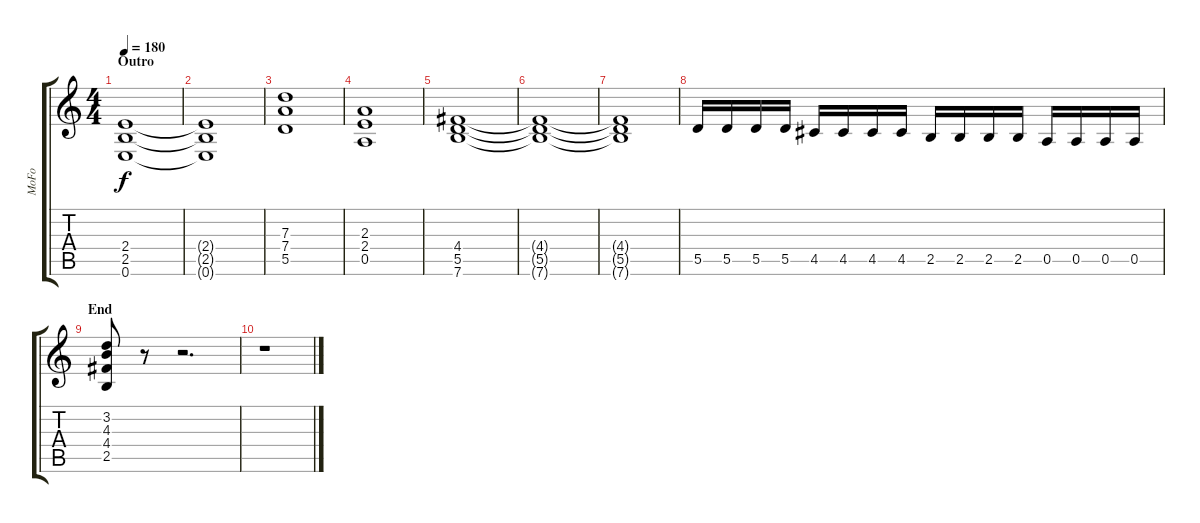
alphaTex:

\track ("MoFo" "MoFo") {instrument overdrivenguitar}
\staff {score tabs}
\tuning (E4 B3 G3 D3 A2 E2) {hide}
\ts (4 4)
\section ("" "Outro")
\tempo 180
\clef g2
\ks c
(2.4 2.5 0.6).1{dy f} |
(2.4{t} 2.5{t} 0.6{t}).1 |
(7.3 7.4 5.5).1 |
(2.3 2.4 0.5).1 |
(4.4 5.5 7.6).1 |
(4.4{t} 5.5{t} 7.6{t}).1 |
(4.4{t} 5.5{t} 7.6{t}).1 |
5.5.16 5.5.16 5.5.16 5.5.16 4.5.16 4.5.16 4.5.16 4.5.16 2.5.16 2.5.16 2.5.16 2.5.16 0.5.16 0.5.16 0.5.16 0.5.16 |
\section ("" "End")
(3.2 4.3 4.4 2.5).8 r.8 r.2{d} |
r.1
